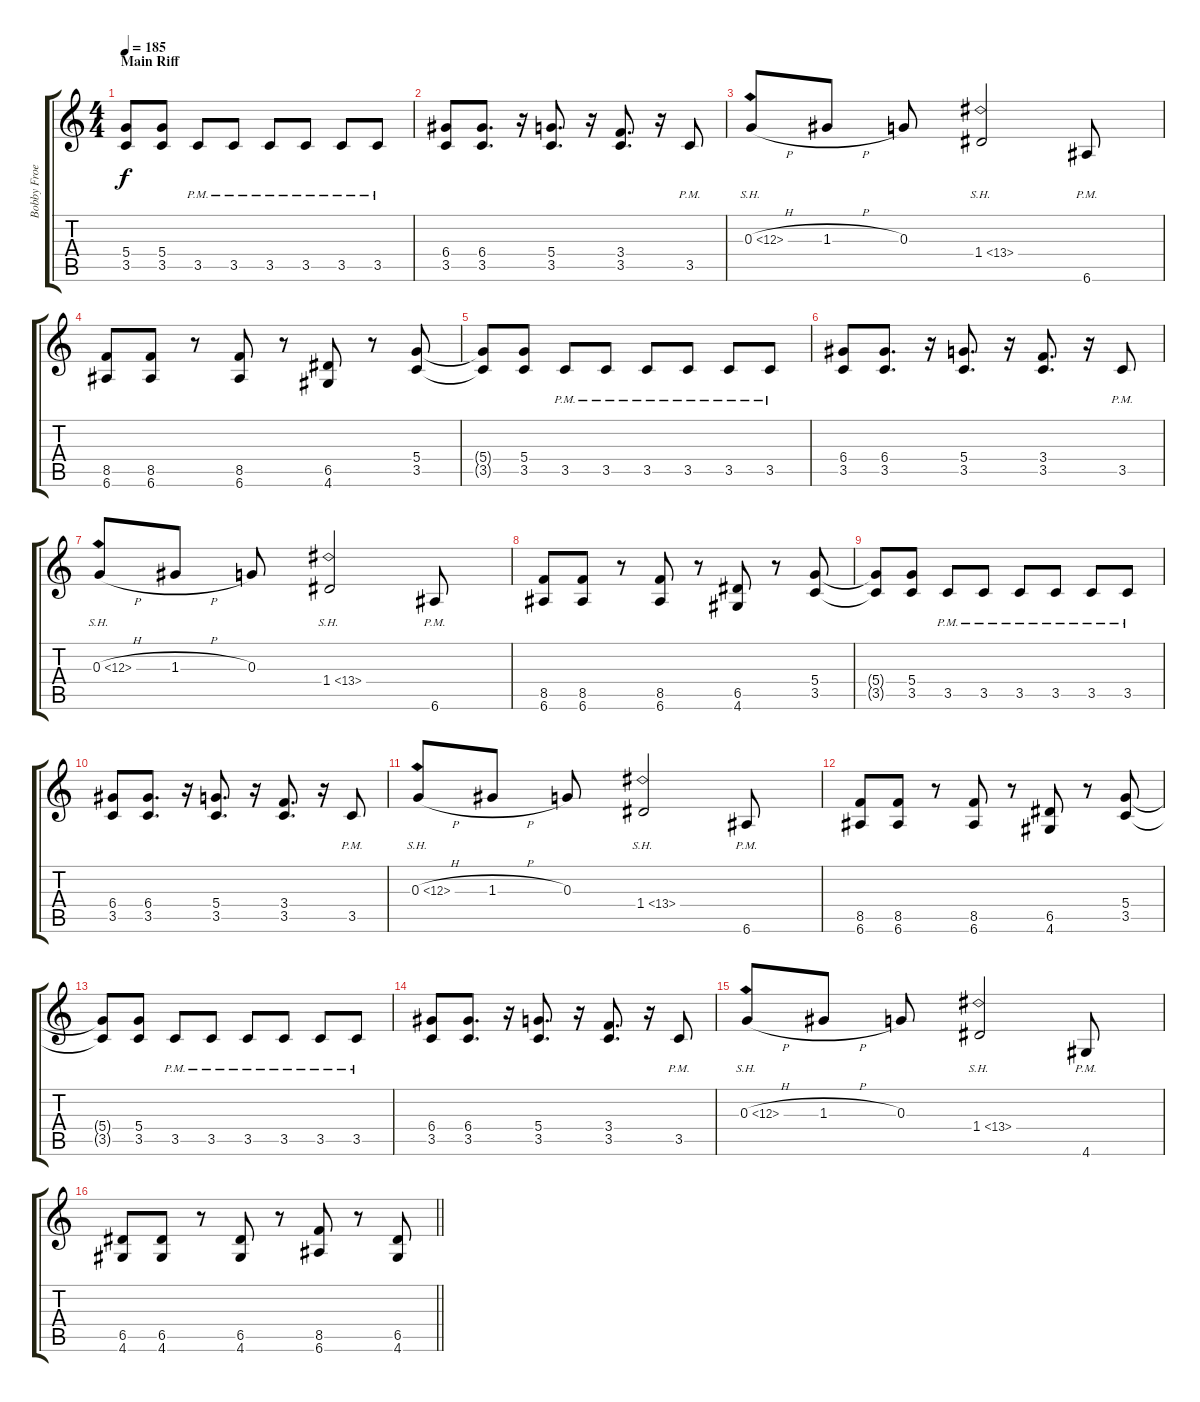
\track ("Bobby Froese" "Bobby Froe") {instrument distortionguitar}
\staff {score tabs}
\tuning (E4 B3 G3 D3 A2 E2) {hide}
\ts (4 4)
\section ("" "Main Riff")
\tempo 185
\clef g2
\ks c
(5.4 3.5).8{dy f instrument distortionguitar} (5.4 3.5).8 3.5{pm}.8 3.5{pm}.8 3.5{pm}.8 3.5{pm}.8 3.5{pm}.8 3.5{pm}.8 |
(6.4 3.5).8 (6.4 3.5).8{d} r.16 (5.4 3.5).8{d} r.16 (3.4 3.5).8{d} r.16 3.5{pm}.8 |
0.3{sh 12 h}.8 1.3{h}.8 0.3.8 1.4{sh 12}.2 6.6{pm}.8 |
(8.5 6.6).8 (8.5 6.6).8 r.8 (8.5 6.6).8 r.8 (6.5 4.6).8 r.8 (5.4 3.5).8 |
(5.4{t} 3.5{t}).8 (5.4 3.5).8 3.5{pm}.8 3.5{pm}.8 3.5{pm}.8 3.5{pm}.8 3.5{pm}.8 3.5{pm}.8 |
(6.4 3.5).8 (6.4 3.5).8{d} r.16 (5.4 3.5).8{d} r.16 (3.4 3.5).8{d} r.16 3.5{pm}.8 |
0.3{sh 12 h}.8 1.3{h}.8 0.3.8 1.4{sh 12}.2 6.6{pm}.8 |
(8.5 6.6).8 (8.5 6.6).8 r.8 (8.5 6.6).8 r.8 (6.5 4.6).8 r.8 (5.4 3.5).8 |
(5.4{t} 3.5{t}).8 (5.4 3.5).8 3.5{pm}.8 3.5{pm}.8 3.5{pm}.8 3.5{pm}.8 3.5{pm}.8 3.5{pm}.8 |
(6.4 3.5).8 (6.4 3.5).8{d} r.16 (5.4 3.5).8{d} r.16 (3.4 3.5).8{d} r.16 3.5{pm}.8 |
0.3{sh 12 h}.8 1.3{h}.8 0.3.8 1.4{sh 12}.2 6.6{pm}.8 |
(8.5 6.6).8 (8.5 6.6).8 r.8 (8.5 6.6).8 r.8 (6.5 4.6).8 r.8 (5.4 3.5).8 |
(5.4{t} 3.5{t}).8 (5.4 3.5).8 3.5{pm}.8 3.5{pm}.8 3.5{pm}.8 3.5{pm}.8 3.5{pm}.8 3.5{pm}.8 |
(6.4 3.5).8 (6.4 3.5).8{d} r.16 (5.4 3.5).8{d} r.16 (3.4 3.5).8{d} r.16 3.5{pm}.8 |
0.3{sh 12 h}.8 1.3{h}.8 0.3.8 1.4{sh 12}.2 4.6{pm}.8 |
\barLineRight lightlight
(6.5 4.6).8 (6.5 4.6).8 r.8 (6.5 4.6).8 r.8 (8.5 6.6).8 r.8 (6.5 4.6).8
